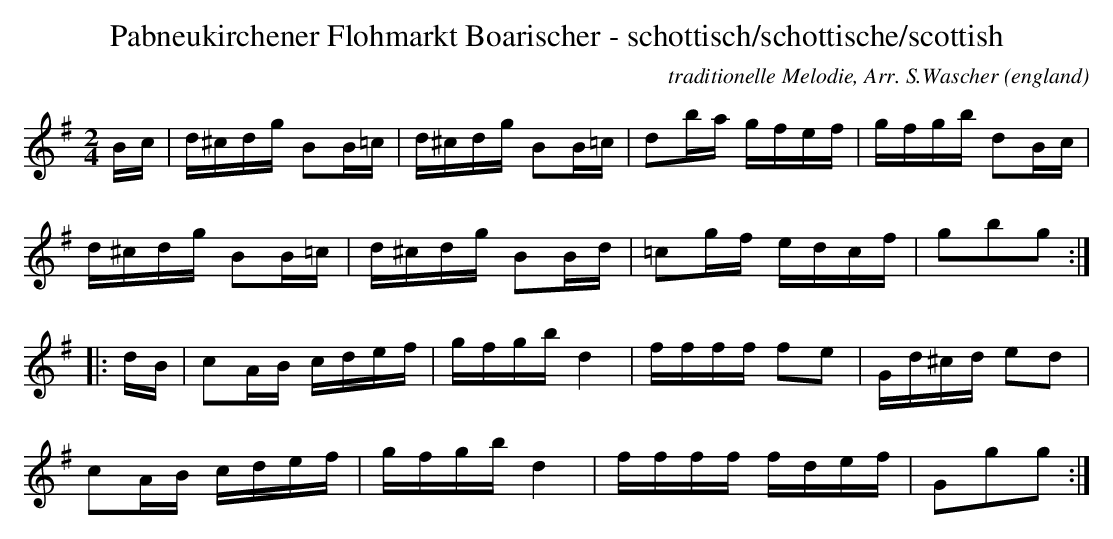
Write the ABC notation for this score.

X:1
T:Pabneukirchener Flohmarkt Boarischer - schottisch/schottische/scottish
O:england
C:traditionelle Melodie, Arr. S.Wascher
M:2/4
L:1/16
K:G
Bc|d^cdg B2B=c|d^cdg B2B=c|d2ba gfef|gfgb d2Bc|
d^cdg B2B=c|d^cdg B2Bd|=c2gf edcf|g2b2g2:|
|:dB|c2AB cdef|gfgbd4|ffff f2e2|Gd^cd e2d2|
c2AB cdef|gfgbd4|ffff fdef|G2g2g2:|
